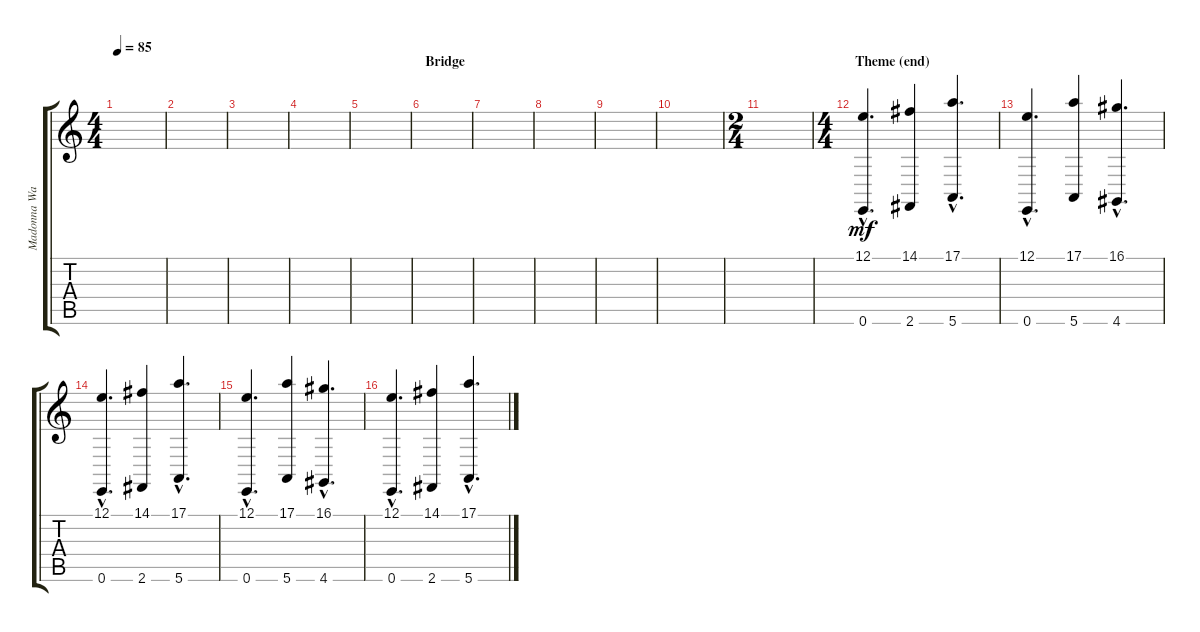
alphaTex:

\track ("Madonna Wayne Gacy [Keyboard]" "Madonna Wa") {instrument fx1rain}
\staff {score tabs}
\tuning (E4 B3 G3 D3 A2 E2) {hide}
\ts (4 4)
\tempo 85
\clef g2
\ks c
|
|
|
|
|
\section ("" "Bridge")
|
|
|
|
|
\ts (2 4)
|
\ts (4 4)
\section ("" "Theme (end)")
(12.1{hac} 0.6{hac}).4{d dy mf volume 16 instrument lead4chiff} (14.1 2.6).4 (17.1{hac} 5.6{hac}).4{d} |
(12.1{hac} 0.6{hac}).4{d} (17.1 5.6).4 (16.1{hac} 4.6{hac}).4{d} |
(12.1{hac} 0.6{hac}).4{d volume 16 instrument lead4chiff} (14.1 2.6).4 (17.1{hac} 5.6{hac}).4{d} |
(12.1{hac} 0.6{hac}).4{d} (17.1 5.6).4 (16.1{hac} 4.6{hac}).4{d} |
(12.1{hac} 0.6{hac}).4{d volume 16 instrument lead4chiff} (14.1 2.6).4 (17.1{hac} 5.6{hac}).4{d}
